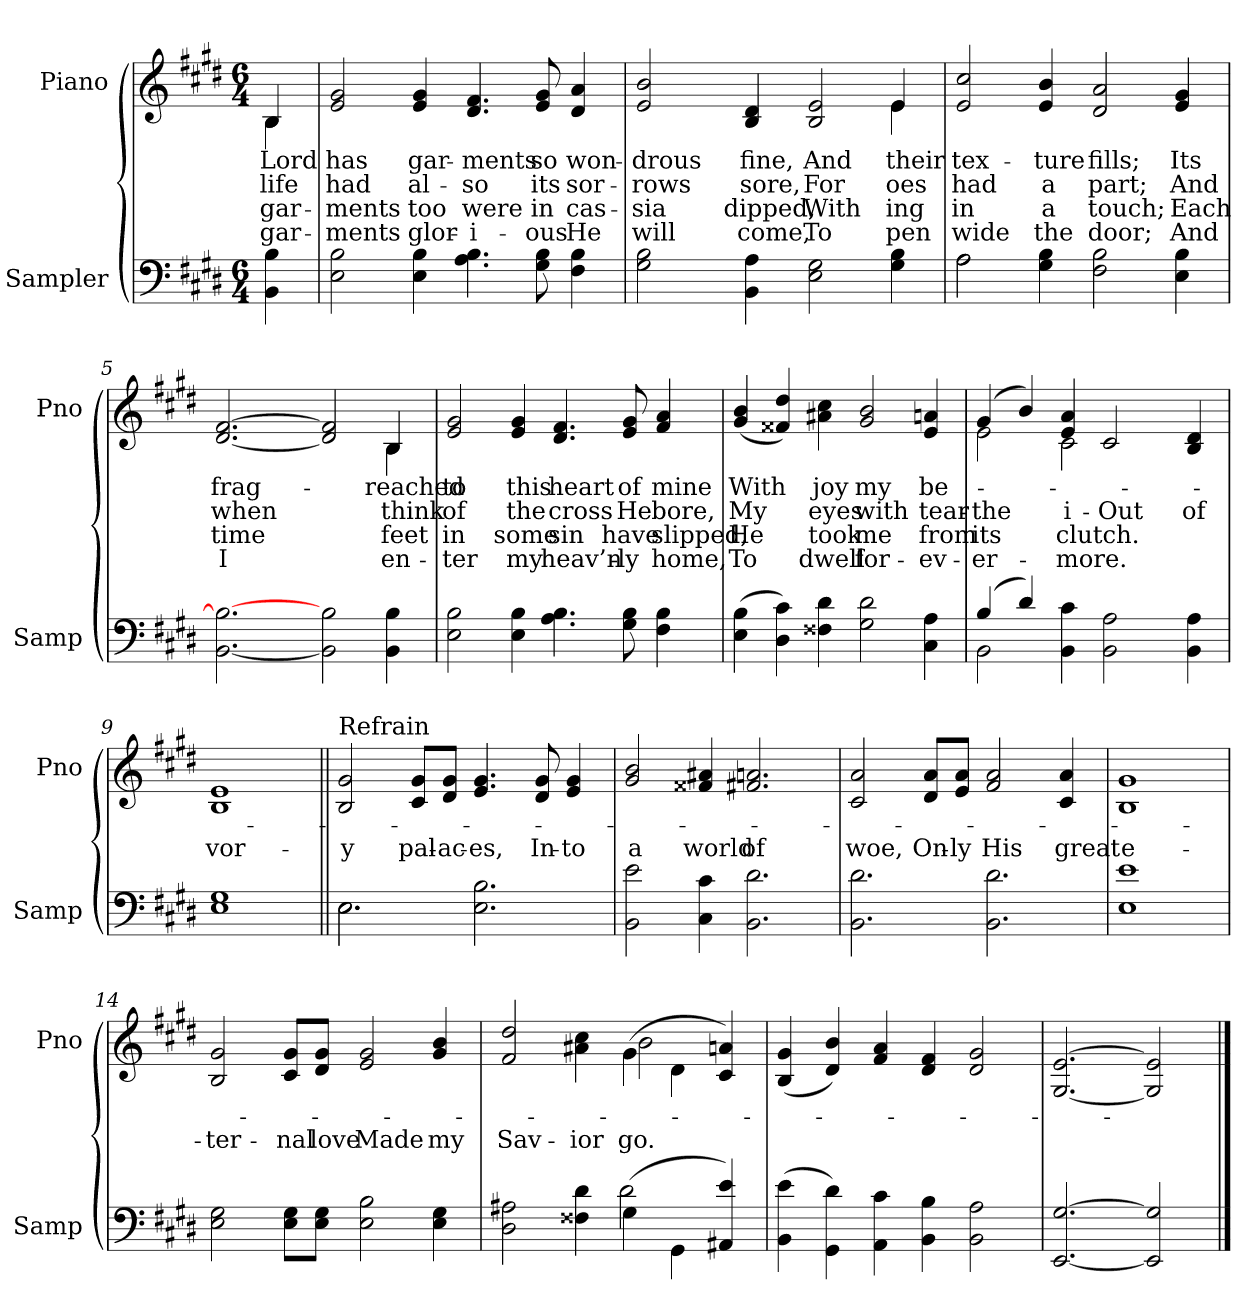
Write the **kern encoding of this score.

**kern	**text	**kern	**text	**text	**text	**text
*part2	*part2	*part1	*part1	*part1	*part1	*part1
*staff2	*staff2	*staff1	*staff1	*staff1	*staff1	*staff1
*I"Sampler	*	*I"Piano	*	*	*	*
*I'Samp	*	*I'Pno	*	*	*	*
*clefF4	*	*clefG2	*	*	*	*
*k[f#c#g#d#]	*	*k[f#c#g#d#]	*	*	*	*
*E:	*	*E:	*	*	*	*
*M6/4	*	*M6/4	*	*	*	*
=1	=1	=1	=1	=1	=1	=1
*	*	*^	*	*	*	*
4BB 4B	.	4B/	4B	Lord	life	gar-	gar-
*	*	*v	*v	*	*	*	*
=2	=2	=2	=2	=2	=2	=2
2E 2B	.	2e 2g#	has	had	-ments	-ments
4E 4B	.	4e 4g#	gar-	al-	too	glor-
4.A 4.B	.	4.d# 4.f#	-ments	-so	were	-i-
8G# 8B	.	8e 8g#	so	its	in	-ous
4F# 4B	.	4d# 4a	won-	sor-	cas-	He
=3	=3	=3	=3	=3	=3	=3
*	*	*^	*	*	*	*
2G# 2B	.	2e 2b	4ryy	-drous	-rows	-sia	will
*	*	*v	*v	*	*	*	*
4BB 4A	.	4B 4d#	fine,	sore,	dipped,	come,
2E 2G#	.	2B 2e	And	For	With	To
*	*	*^	*	*	*	*
4G# 4B	.	4e/	4e	their	-oes	-ing	-pen
*	*	*v	*v	*	*	*	*
=4	=4	=4	=4	=4	=4	=4
*^	*	*	*	*	*	*
2A\	2A	.	2e 2cc#	tex-	had	in	wide
4G# 4B	1ryy	.	4e 4b	-ture	a	a	the
2F# 2B	.	.	2d# 2a	fills;	part;	touch;	door;
4E 4B	.	.	4e 4g#	Its	And	Each	And
*v	*v	*	*	*	*	*	*
=5	=5	=5	=5	=5	=5	=5
*	*	*^	*	*	*	*
[2.BB 2.B_	.	[2.d# [2.f#	4ryy	frag-	when	time	I
*	*	*v	*v	*	*	*	*
2BB] 2B	.	2d#] 2f#]	.	.	.	.
*	*	*^	*	*	*	*
4BB 4B	.	4B/	4B	reached	think	feet	en-
*	*	*v	*v	*	*	*	*
=6	=6	=6	=6	=6	=6	=6
2E 2B	.	2e 2g#	to	of	in	-ter
4E 4B	.	4e 4g#	this	the	some	my
4.A 4.B	.	4.d# 4.f#	heart	cross	sin	heav’n-
8G# 8B	.	8e 8g#	of	He	have	-ly
4F# 4B	.	4f# 4a	mine	bore,	slipped,	home,
=7	=7	=7	=7	=7	=7	=7
(4E 4B	.	(4g# 4b	With	My	He	To
4D# 4c#)	.	4f##X 4dd#)	.	.	.	.
4F##X 4d#	.	4a#X 4cc#	joy	eyes	took	dwell
2G# 2d#	.	2g# 2b	my	with	me	for-
4C# 4A	.	4e 4an	be-	tear-	from	-ev-
=8	=8	=8	=8	=8	=8	=8
*^	*	*^	*	*	*	*
(4B/	2BB	.	(4g#/	2e	.	the	its	-er-
4d#/)	.	.	4b/)	.	.	.	.	.
4BB 4c#	1ryy	.	4e/ 4a/	2c#	.	i-	clutch.	-more.
2BB 2A	.	.	2c#/	.	.	Out	.	.
.	.	.	.	2ryy	.	.	.	.
4BB 4A	.	.	4B 4d#	.	.	of	.	.
*v	*v	*	*	*	*	*	*	*
*	*	*v	*v	*	*	*	*
=9	=9	=9	=9	=9	=9	=9
1E 1G#	.	1B 1e	.	-vor-	.	.
=10||	=10||	=10||	=10||	=10||	=10||	=10||
*^	*	*	*	*	*	*
!	!	!	!LO:TX:t=Refrain	!	!	!	!
2.E\	2.E	.	2B 2g#	.	-y	.	.
.	.	.	8c#/ 8g#/L	.	pal-	.	.
.	.	.	8d#/ 8g#/J	.	-ac-	.	.
2.E 2.B	2.ryy	.	4.e 4.g#	.	-es,	.	.
.	.	.	8d# 8g#	.	In-	.	.
.	.	.	4e 4g#	.	-to	.	.
*v	*v	*	*	*	*	*	*
=11	=11	=11	=11	=11	=11	=11
2BB 2e	.	2g# 2b	.	a	.	.
4C# 4c#	.	4f##X 4a#X	.	world	.	.
2.BB 2.d#	.	2.f#X 2.an	.	of	.	.
=12	=12	=12	=12	=12	=12	=12
2.BB 2.d#	.	2c# 2a	.	woe,	.	.
.	.	8d#/ 8a/L	.	On-	.	.
.	.	8e/ 8a/J	.	-ly	.	.
2.BB 2.d#	.	2f# 2a	.	His	.	.
.	.	4c# 4a	.	great	.	.
=13	=13	=13	=13	=13	=13	=13
1E 1e	.	1B 1g#	.	e-	.	.
=14	=14	=14	=14	=14	=14	=14
2E 2G#	.	2B 2g#	.	-ter-	.	.
8E\ 8G#\L	.	8c#/ 8g#/L	.	-nal	.	.
8E\ 8G#\J	.	8d#/ 8g#/J	.	love	.	.
2E 2B	.	2e 2g#	.	Made	.	.
4E 4G#	.	4g# 4b	.	my	.	.
=15	=15	=15	=15	=15	=15	=15
*^	*	*^	*	*	*	*
2D# 2A#X	2.ryy	.	2f# 2dd#	2.ryy	.	Sav-	.	.
4F##X 4d#	.	.	4a#X 4cc#	.	.	-ior	.	.
(4G#\	2d#	.	(4g#\	2b	.	go.	.	.
4GG#\	.	.	4d#\	.	.	.	.	.
4AA#X/ 4e/)	4ryy	.	4c# 4an)	4ryy	.	.	.	.
*v	*v	*	*	*	*	*	*	*
*	*	*v	*v	*	*	*	*
=16	=16	=16	=16	=16	=16	=16
(4BB 4e	.	(4B 4g#	.	.	.	.
4GG# 4d#)	.	4d# 4b)	.	.	.	.
4AA 4c#	.	4f# 4a	.	.	.	.
4BB 4B	.	4d# 4f#	.	.	.	.
2BB 2A	.	2d# 2g#	.	.	.	.
=17	=17	=17	=17	=17	=17	=17
[2.EE [2.G#	.	[2.G# [2.e	.	.	.	.
2EE] 2G#]	.	2G#/] 2e/]	.	.	.	.
==	==	==	==	==	==	==
*-	*-	*-	*-	*-	*-	*-
